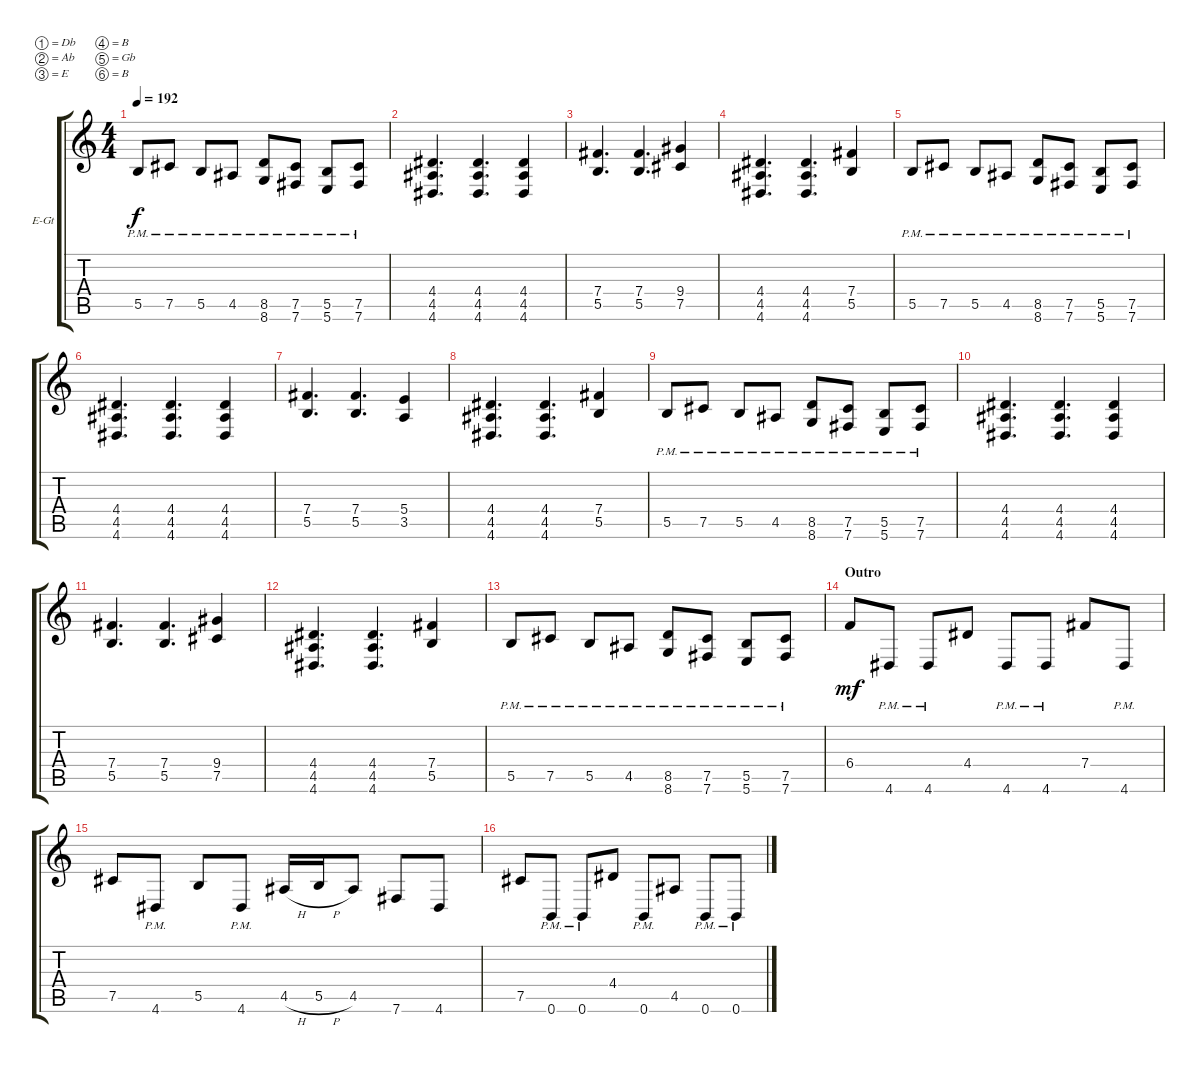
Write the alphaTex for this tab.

\bracketExtendMode groupsimilarinstruments
\firstSystemTrackNameOrientation horizontal
\otherSystemsTrackNameOrientation horizontal
\track ("Nik Davies" "E-Gt") {instrument distortionguitar}
\staff {score tabs}
\tuning (Db4 Ab3 E3 B2 Gb2 B1)
\ts (4 4)
\tempo 192
\clef g2
\ks aminor
5.5{pm}.8{dy f} 7.5{pm}.8 5.5{pm}.8 4.5{pm}.8 (8.6{pm} 8.5{pm}).8 (7.6{pm} 7.5{pm}).8 (5.6{pm} 5.5{pm}).8 (7.6{pm} 7.5{pm}).8 |
(4.6 4.5 4.4).4{d} (4.6 4.5 4.4).4{d} (4.6 4.5 4.4).4 |
(5.5 7.4).4{d} (5.5 7.4).4{d} (7.5 9.4).4 |
(4.6 4.5 4.4).4{d} (4.6 4.5 4.4).4{d} (5.5 7.4).4 |
5.5{pm}.8 7.5{pm}.8 5.5{pm}.8 4.5{pm}.8 (8.6{pm} 8.5{pm}).8 (7.6{pm} 7.5{pm}).8 (5.6{pm} 5.5{pm}).8 (7.6{pm} 7.5{pm}).8 |
(4.6 4.5 4.4).4{d} (4.6 4.5 4.4).4{d} (4.6 4.5 4.4).4 |
(5.5 7.4).4{d} (5.5 7.4).4{d} (3.5 5.4).4 |
(4.6 4.5 4.4).4{d} (4.6 4.5 4.4).4{d} (5.5 7.4).4 |
5.5{pm}.8 7.5{pm}.8 5.5{pm}.8 4.5{pm}.8 (8.6{pm} 8.5{pm}).8 (7.6{pm} 7.5{pm}).8 (5.6{pm} 5.5{pm}).8 (7.6{pm} 7.5{pm}).8 |
(4.6 4.5 4.4).4{d} (4.6 4.5 4.4).4{d} (4.6 4.5 4.4).4 |
(5.5 7.4).4{d} (5.5 7.4).4{d} (7.5 9.4).4 |
(4.6 4.5 4.4).4{d} (4.6 4.5 4.4).4{d} (5.5 7.4).4 |
5.5{pm}.8 7.5{pm}.8 5.5{pm}.8 4.5{pm}.8 (8.6{pm} 8.5{pm}).8 (7.6{pm} 7.5{pm}).8 (5.6{pm} 5.5{pm}).8 (7.6{pm} 7.5{pm}).8 |
\section ("" "Outro")
6.4.8{dy mf} 4.6{pm}.8 4.6{pm}.8 4.4.8 4.6{pm}.8 4.6{pm}.8 7.4.8 4.6{pm}.8 |
7.5.8 4.6{pm}.8 5.5.8 4.6{pm}.8 4.5{h}.16 5.5{h}.16 4.5.8 7.6.8 4.6.8 |
7.5.8 0.6{pm}.8 0.6{pm}.8 4.4.8 0.6{pm}.8 4.5.8 0.6{pm}.8 0.6{pm}.8
